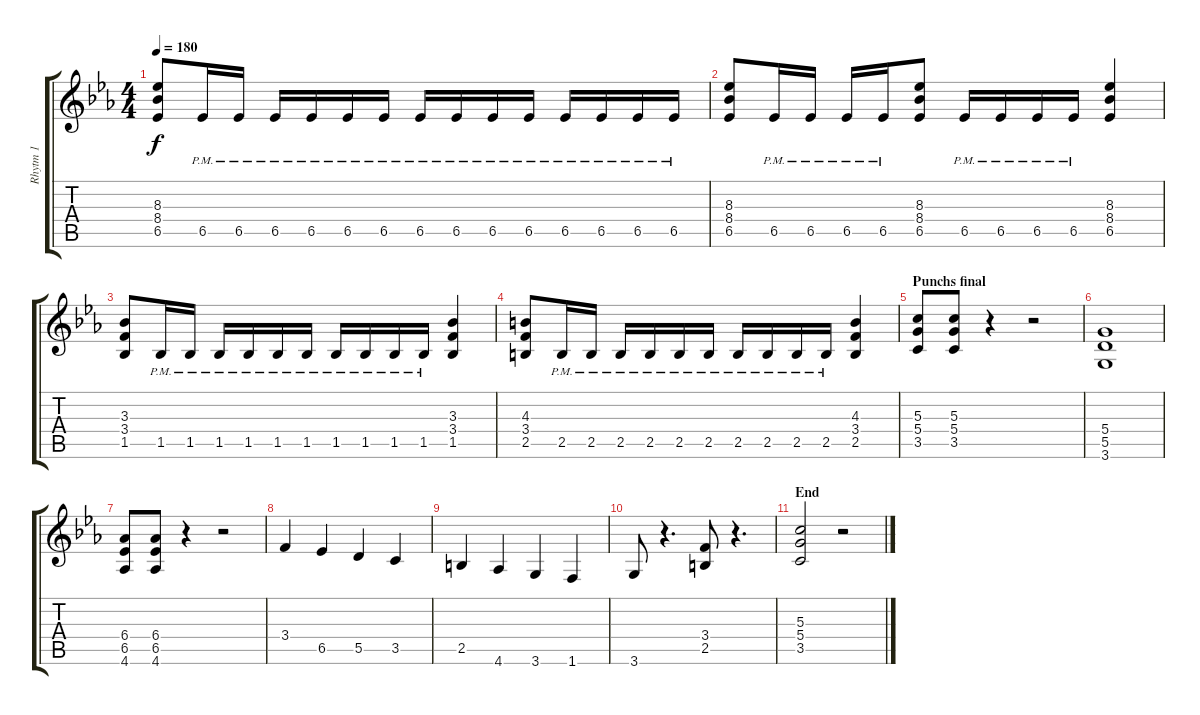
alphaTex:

\track ("Rhytm 1" "Rhytm 1") {instrument overdrivenguitar}
\staff {score tabs}
\tuning (E4 B3 G3 D3 A2 E2) {hide}
\ts (4 4)
\tempo 180
\clef g2
\ks eb
(8.3 8.4 6.5).8{dy f} 6.5{pm}.16 6.5{pm}.16 6.5{pm}.16 6.5{pm}.16 6.5{pm}.16 6.5{pm}.16 6.5{pm}.16 6.5{pm}.16 6.5{pm}.16 6.5{pm}.16 6.5{pm}.16 6.5{pm}.16 6.5{pm}.16 6.5{pm}.16 |
(8.3 8.4 6.5).8 6.5{pm}.16 6.5{pm}.16 6.5{pm}.16 6.5{pm}.16 (8.3 8.4 6.5).8 6.5{pm}.16 6.5{pm}.16 6.5{pm}.16 6.5{pm}.16 (8.3 8.4 6.5).4 |
(3.3 3.4 1.5).8 1.5{pm}.16 1.5{pm}.16 1.5{pm}.16 1.5{pm}.16 1.5{pm}.16 1.5{pm}.16 1.5{pm}.16 1.5{pm}.16 1.5{pm}.16 1.5{pm}.16 (3.3 3.4 1.5).4 |
(4.3 3.4 2.5).8 2.5{pm}.16 2.5{pm}.16 2.5{pm}.16 2.5{pm}.16 2.5{pm}.16 2.5{pm}.16 2.5{pm}.16 2.5{pm}.16 2.5{pm}.16 2.5{pm}.16 (4.3 3.4 2.5).4 |
\section ("" "Punchs final")
(5.3 5.4 3.5).8 (5.3 5.4 3.5).8 r.4 r.2 |
(5.4 5.5 3.6).1 |
(6.4 6.5 4.6).8 (6.4 6.5 4.6).8 r.4 r.2 |
3.4.4 6.5.4 5.5.4 3.5.4 |
2.5.4 4.6.4 3.6.4 1.6.4 |
3.6.8 r.4{d} (3.4 2.5).8 r.4{d} |
\section ("" "End")
(5.3 5.4 3.5).2 r.2
